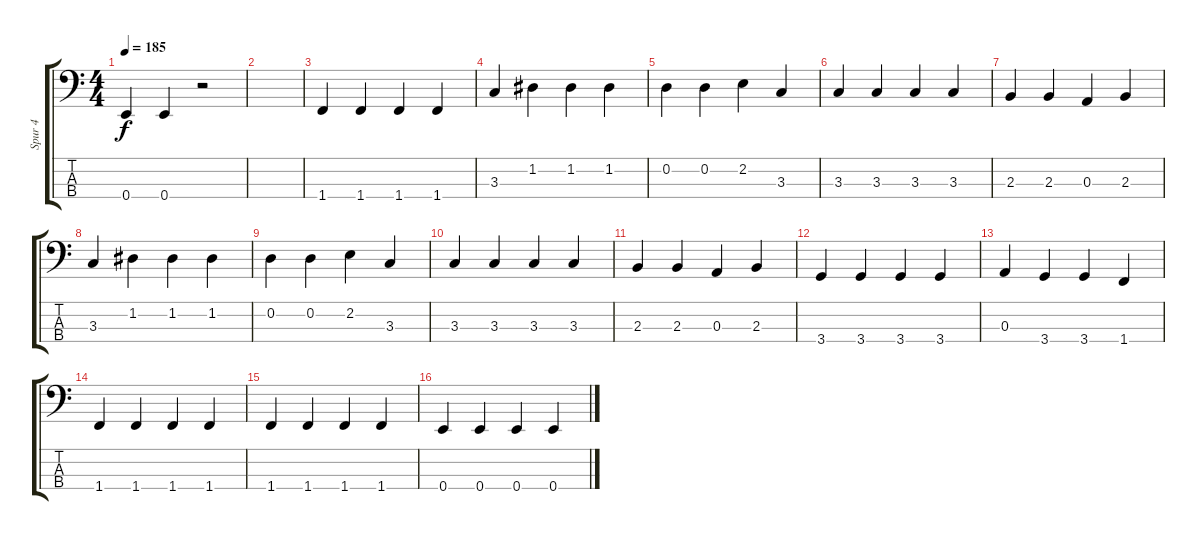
\track ("Spur 4" "Spur 4") {instrument slapbass2}
\staff {score tabs}
\tuning (G2 D2 A1 E1) {hide}
\ts (4 4)
\tempo 185
\clef f4
\ks c
0.4.4{dy f} 0.4.4 r.2 |
|
1.4.4 1.4.4 1.4.4 1.4.4 |
3.3.4 1.2.4 1.2.4 1.2.4 |
0.2.4 0.2.4 2.2.4 3.3.4 |
3.3.4 3.3.4 3.3.4 3.3.4 |
2.3.4 2.3.4 0.3.4 2.3.4 |
3.3.4 1.2.4 1.2.4 1.2.4 |
0.2.4 0.2.4 2.2.4 3.3.4 |
3.3.4 3.3.4 3.3.4 3.3.4 |
2.3.4 2.3.4 0.3.4 2.3.4 |
3.4.4 3.4.4 3.4.4 3.4.4 |
0.3.4 3.4.4 3.4.4 1.4.4 |
1.4.4 1.4.4 1.4.4 1.4.4 |
1.4.4 1.4.4 1.4.4 1.4.4 |
0.4.4 0.4.4 0.4.4 0.4.4
